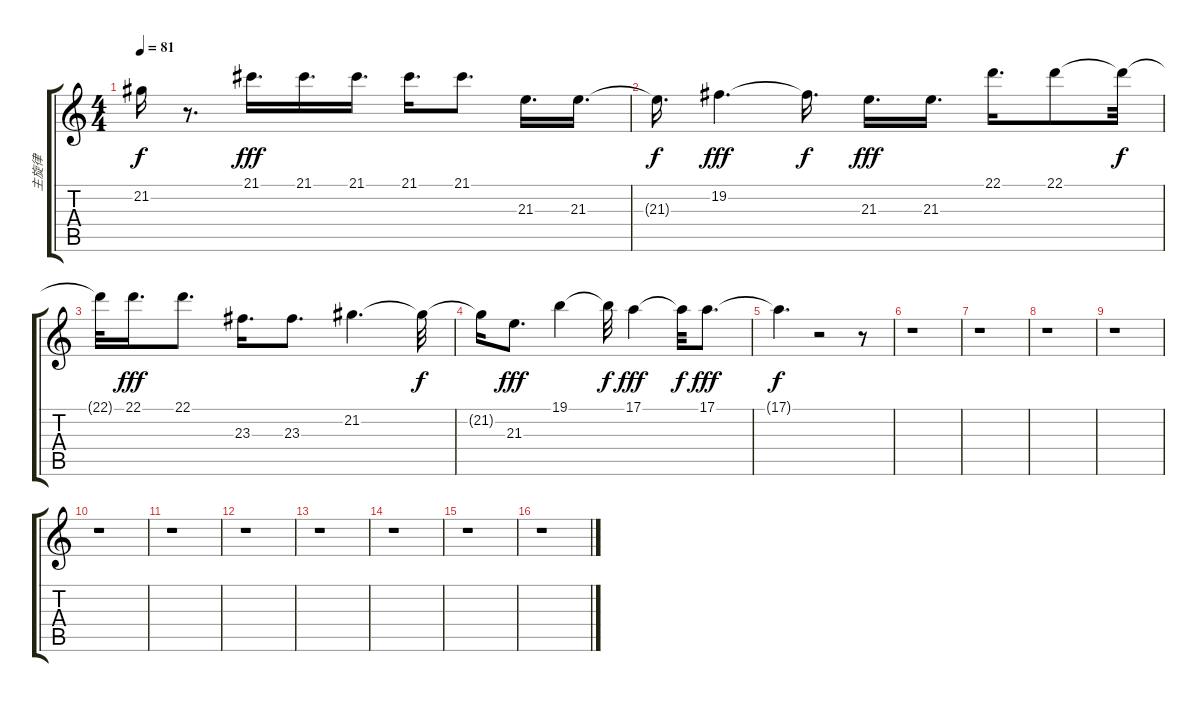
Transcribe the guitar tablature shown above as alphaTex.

\track ("主旋律" "主旋律") {instrument piccolo}
\staff {score tabs}
\tuning (E4 B3 G3 D3 A2 E2) {hide}
\ts (4 4)
\tempo 81
\clef g2
\ks c
21.2{t}.16{dy f} r.8{d} 21.1.16{d dy fff} 21.1.16{d} 21.1.16{d} 21.1.16{d} 21.1.8{d} 21.3.16{d} 21.3.16{d} |
21.3{t}.16{d dy f} 19.2.4{d dy fff} 19.2{t}.16{d dy f} 21.3.16{d dy fff} 21.3.16{d} 22.1.16{d} 22.1.8 22.1{t}.32{dy f} |
22.1{t}.32 22.1.16{d dy fff} 22.1.8{d} 23.3.16{d} 23.3.8{d} 21.2.4{d} 21.2{t}.32{dy f} |
21.2{t}.16 21.3.8{d dy fff} 19.1.4 19.1{t}.32{dy f} 17.1.4{dy fff} 17.1{t}.32{dy f} 17.1.8{d dy fff} |
17.1{t}.4{d dy f} r.2 r.8 |
r.1 |
r.1 |
r.1 |
r.1 |
r.1 |
r.1 |
r.1 |
r.1 |
r.1 |
r.1 |
r.1
